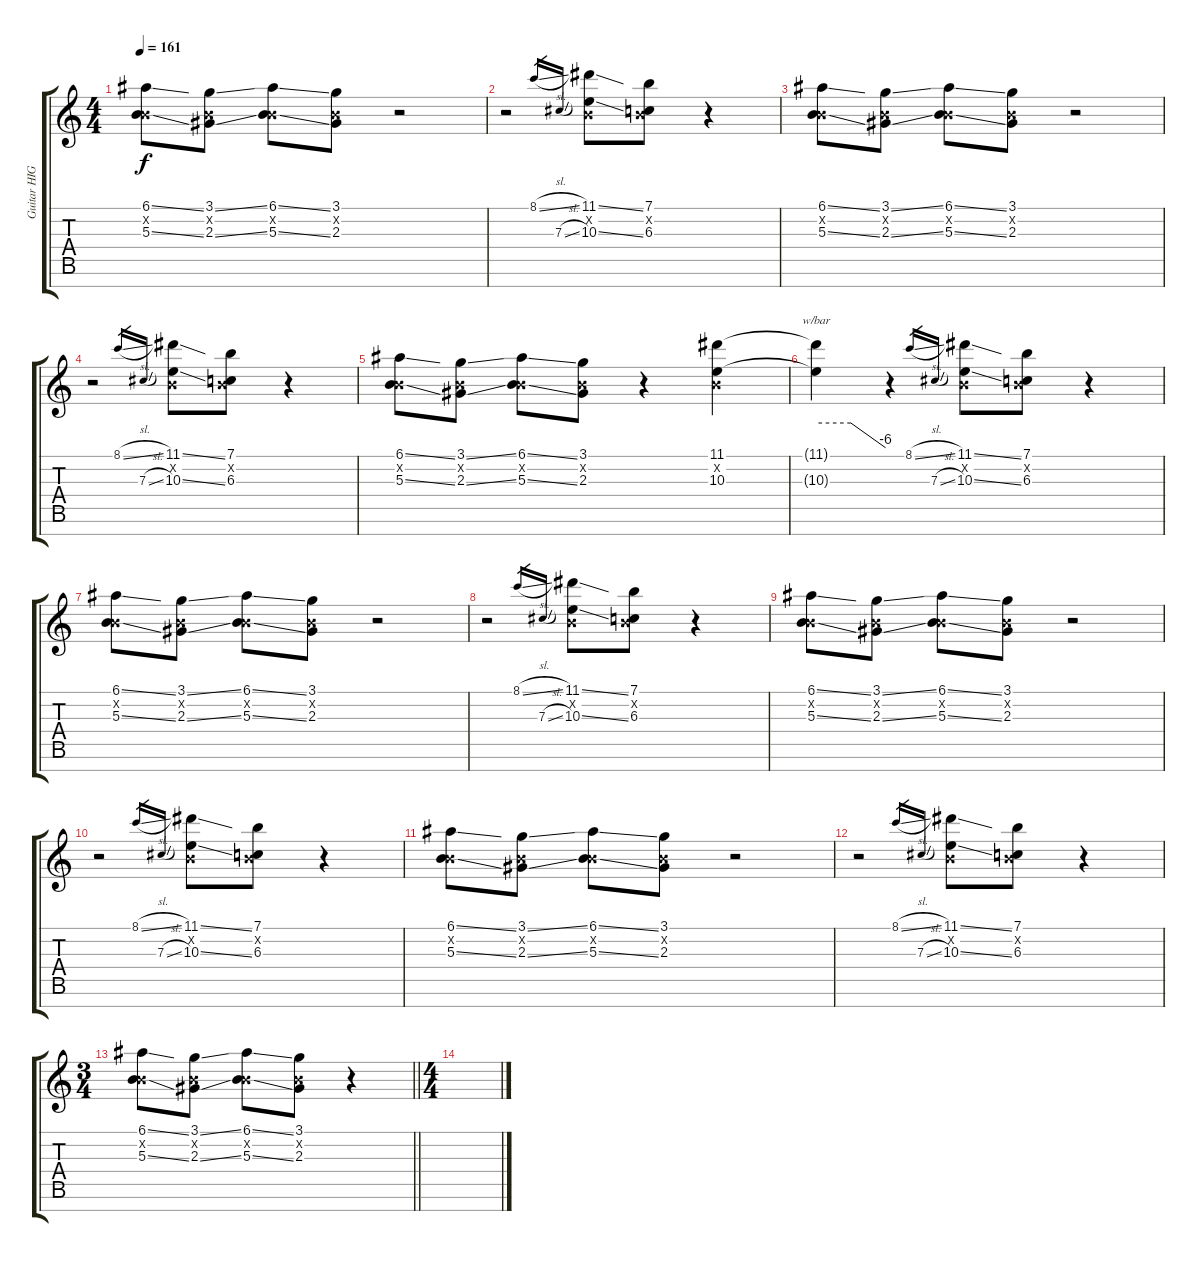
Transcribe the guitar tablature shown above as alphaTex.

\track ("Guitar HIGH Right" "Guitar HIG") {instrument distortionguitar}
\staff {score tabs}
\tuning (E4 B3 Gb3 E3 B2 E2 B1) {hide}
\ts (4 4)
\tempo 161
\clef g2
\ks c
(6.1{ss} 0.2{x} 5.3{ss}).8{dy f} (3.1{ss} 0.2{x} 2.3{ss}).8 (6.1{ss} 0.2{x} 5.3{ss}).8 (3.1 0.2{x} 2.3).8 r.2 |
r.2 8.1{sl}.16{gr} 7.3{sl}.16{gr} (11.1{ss} 0.2{x} 10.3{ss}).8 (7.1 0.2{x} 6.3).8 r.4 |
(6.1{ss} 0.2{x} 5.3{ss}).8 (3.1{ss} 0.2{x} 2.3{ss}).8 (6.1{ss} 0.2{x} 5.3{ss}).8 (3.1 0.2{x} 2.3).8 r.2 |
r.2 8.1{sl}.16{gr} 7.3{sl}.16{gr} (11.1{ss} 0.2{x} 10.3{ss}).8 (7.1 0.2{x} 6.3).8 r.4 |
(6.1{ss} 0.2{x} 5.3{ss}).8 (3.1{ss} 0.2{x} 2.3{ss}).8 (6.1{ss} 0.2{x} 5.3{ss}).8 (3.1 0.2{x} 2.3).8 r.4 (11.1 0.2{x} 10.3).4 |
(11.1{t} 10.3{t}).4{tbe (custom default 0 0 30 0 60 -24)} r.4 8.1{sl}.16{gr} 7.3{sl}.16{gr} (11.1{ss} 0.2{x} 10.3{ss}).8 (7.1 0.2{x} 6.3).8 r.4 |
(6.1{ss} 0.2{x} 5.3{ss}).8 (3.1{ss} 0.2{x} 2.3{ss}).8 (6.1{ss} 0.2{x} 5.3{ss}).8 (3.1 0.2{x} 2.3).8 r.2 |
r.2 8.1{sl}.16{gr} 7.3{sl}.16{gr} (11.1{ss} 0.2{x} 10.3{ss}).8 (7.1 0.2{x} 6.3).8 r.4 |
(6.1{ss} 0.2{x} 5.3{ss}).8 (3.1{ss} 0.2{x} 2.3{ss}).8 (6.1{ss} 0.2{x} 5.3{ss}).8 (3.1 0.2{x} 2.3).8 r.2 |
r.2 8.1{sl}.16{gr} 7.3{sl}.16{gr} (11.1{ss} 0.2{x} 10.3{ss}).8 (7.1 0.2{x} 6.3).8 r.4 |
(6.1{ss} 0.2{x} 5.3{ss}).8 (3.1{ss} 0.2{x} 2.3{ss}).8 (6.1{ss} 0.2{x} 5.3{ss}).8 (3.1 0.2{x} 2.3).8 r.2 |
r.2 8.1{sl}.16{gr} 7.3{sl}.16{gr} (11.1{ss} 0.2{x} 10.3{ss}).8 (7.1 0.2{x} 6.3).8 r.4 |
\ts (3 4)
\barLineRight lightlight
(6.1{ss} 0.2{x} 5.3{ss}).8 (3.1{ss} 0.2{x} 2.3{ss}).8 (6.1{ss} 0.2{x} 5.3{ss}).8 (3.1 0.2{x} 2.3).8 r.4 |
\ts (4 4)
\section ("" "")
